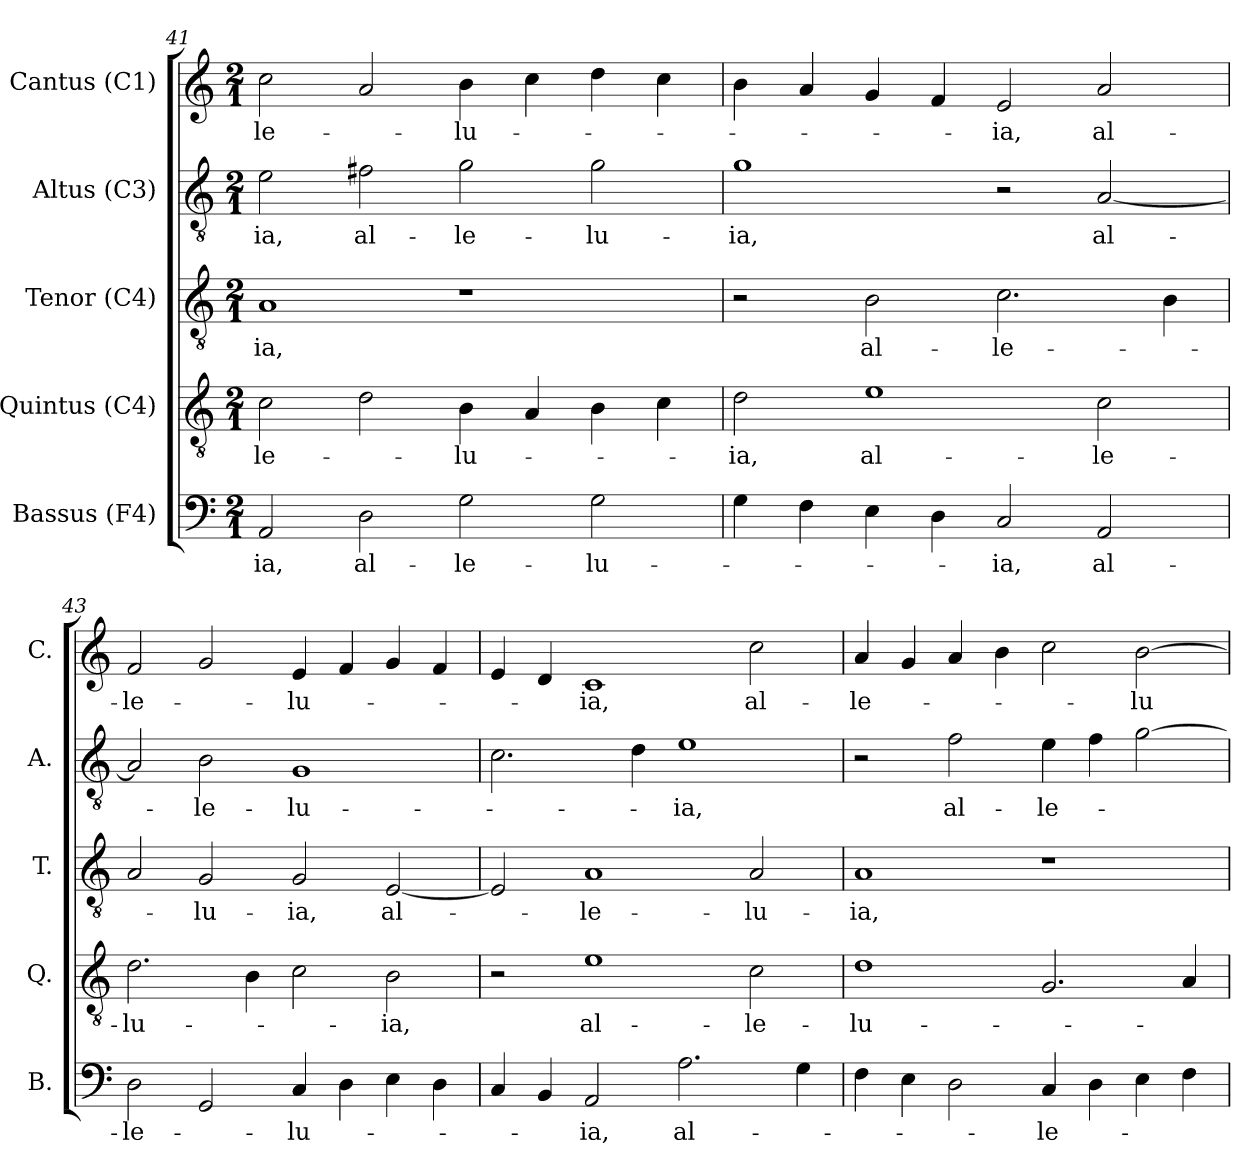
**kern	**text	**kern	**text	**kern	**text	**kern	**text	**kern	**text
*part5	*part5	*part4	*part4	*part3	*part3	*part2	*part2	*part1	*part1
*staff5	*staff5	*staff4	*staff4	*staff3	*staff3	*staff2	*staff2	*staff1	*staff1
*I"Bassus (F4)	*	*I"Quintus (C4)	*	*I"Tenor (C4)	*	*I"Altus (C3)	*	*I"Cantus (C1)	*
*I'B.	*	*I'Q.	*	*I'T.	*	*I'A.	*	*I'C.	*
*clefF4	*	*clefGv2	*	*clefGv2	*	*clefGv2	*	*clefG2	*
*	*	*ITrd7c12	*	*ITrd7c12	*	*ITrd7c12	*	*	*
*k[]	*	*k[]	*	*k[]	*	*k[]	*	*k[]	*
*C:	*	*C:	*	*C:	*	*C:	*	*C:	*
*M2/1	*	*M2/1	*	*M2/1	*	*M2/1	*	*M2/1	*
=41	=41	=41	=41	=41	=41	=41	=41	=41	=41
!	!LO:LY:b:color=#000000	!	!	!	!	!	!	!	!
!	!	!	!LO:LY:b:color=#000000	!	!	!	!	!	!
!	!	!	!	!	!LO:LY:b:color=#000000	!	!	!	!
!	!	!	!	!	!	!	!LO:LY:b:color=#000000	!	!
!	!	!	!	!	!	!	!	!	!LO:LY:b:color=#000000
2AAi/	-ia,	2Ci\	-le-	1AAi	-ia,	2Ei\	-ia,	2cci\	-le-
!	!LO:LY:b:color=#000000	!	!	!	!	!	!	!	!
!	!	!	!	!	!	!	!LO:LY:b:color=#000000	!	!
2Di\	al-	2Di\	.	.	.	2F#Xi\	al-	2ai/	.
!	!LO:LY:b:color=#000000	!	!	!	!	!	!	!	!
!	!	!	!LO:LY:b:color=#000000	!	!	!	!	!	!
!	!	!	!	!	!	!	!LO:LY:b:color=#000000	!	!
!	!	!	!	!	!	!	!	!	!LO:LY:b:color=#000000
2Gi\	-le-	4BBi\	-lu-	1r	.	2Gi\	-le-	4bi\	-lu-
.	.	4AAi/	.	.	.	.	.	4cci\	.
!	!LO:LY:b:color=#000000	!	!	!	!	!	!	!	!
!	!	!	!	!	!	!	!LO:LY:b:color=#000000	!	!
2Gi\	-lu-	4BBi\	.	.	.	2Gi\	-lu-	4ddi\	.
.	.	4Ci\	.	.	.	.	.	4cci\	.
=42	=42	=42	=42	=42	=42	=42	=42	=42	=42
!	!	!	!LO:LY:b:color=#000000	!	!	!	!	!	!
!	!	!	!	!	!	!	!LO:LY:b:color=#000000	!	!
4Gi\	.	2Di\	-ia,	2r	.	1Gi	-ia,	4bi\	.
4Fi\	.	.	.	.	.	.	.	4ai/	.
!	!	!	!LO:LY:b:color=#000000	!	!	!	!	!	!
!	!	!	!	!	!LO:LY:b:color=#000000	!	!	!	!
4Ei\	.	1Ei	al-	2BBi\	al-	.	.	4gi/	.
4Di\	.	.	.	.	.	.	.	4fi/	.
!	!LO:LY:b:color=#000000	!	!	!	!	!	!	!	!
!	!	!	!	!	!LO:LY:b:color=#000000	!	!	!	!
!	!	!	!	!	!	!	!	!	!LO:LY:b:color=#000000
2Ci/	-ia,	.	.	2.Ci\	-le-	2r	.	2ei/	-ia,
!	!LO:LY:b:color=#000000	!	!	!	!	!	!	!	!
!	!	!	!LO:LY:b:color=#000000	!	!	!	!	!	!
!	!	!	!	!	!	!	!LO:LY:b:color=#000000	!	!
!	!	!	!	!	!	!	!	!	!LO:LY:b:color=#000000
2AAi/	al-	2Ci\	-le-	.	.	[2AAi/	al-	2ai/	al-
.	.	.	.	4BBi\	.	.	.	.	.
=43	=43	=43	=43	=43	=43	=43	=43	=43	=43
!	!LO:LY:b:color=#000000	!	!	!	!	!	!	!	!
!	!	!	!LO:LY:b:color=#000000	!	!	!	!	!	!
!	!	!	!	!	!	!	!	!	!LO:LY:b:color=#000000
2Di\	-le-	2.Di\	-lu-	2AAi/	.	2AAi/]	.	2fi/	-le-
!	!	!	!	!	!LO:LY:b:color=#000000	!	!	!	!
!	!	!	!	!	!	!	!LO:LY:b:color=#000000	!	!
2GGi/	.	.	.	2GGi/	-lu-	2BBi\	-le-	2gi/	.
.	.	4BBi\	.	.	.	.	.	.	.
!	!LO:LY:b:color=#000000	!	!	!	!	!	!	!	!
!	!	!	!	!	!LO:LY:b:color=#000000	!	!	!	!
!	!	!	!	!	!	!	!LO:LY:b:color=#000000	!	!
!	!	!	!	!	!	!	!	!	!LO:LY:b:color=#000000
4Ci/	-lu-	2Ci\	.	2GGi/	-ia,	1GGi	-lu-	4ei/	-lu-
4Di\	.	.	.	.	.	.	.	4fi/	.
!	!	!	!LO:LY:b:color=#000000	!	!	!	!	!	!
!	!	!	!	!	!LO:LY:b:color=#000000	!	!	!	!
4Ei\	.	2BBi\	-ia,	[2EEi/	al-	.	.	4gi/	.
4Di\	.	.	.	.	.	.	.	4fi/	.
!!LO:LB:g=z
=44	=44	=44	=44	=44	=44	=44	=44	=44	=44
4Ci/	.	2r	.	2EEi/]	.	2.Ci\	.	4ei/	.
4BBi/	.	.	.	.	.	.	.	4di/	.
!	!LO:LY:b:color=#000000	!	!	!	!	!	!	!	!
!	!	!	!LO:LY:b:color=#000000	!	!	!	!	!	!
!	!	!	!	!	!LO:LY:b:color=#000000	!	!	!	!
!	!	!	!	!	!	!	!	!	!LO:LY:b:color=#000000
2AAi/	-ia,	1Ei	al-	1AAi	-le-	.	.	1ci	-ia,
.	.	.	.	.	.	4Di\	.	.	.
!	!LO:LY:b:color=#000000	!	!	!	!	!	!	!	!
!	!	!	!	!	!	!	!LO:LY:b:color=#000000	!	!
2.Ai\	al-	.	.	.	.	1Ei	-ia,	.	.
!	!	!	!LO:LY:b:color=#000000	!	!	!	!	!	!
!	!	!	!	!	!LO:LY:b:color=#000000	!	!	!	!
!	!	!	!	!	!	!	!	!	!LO:LY:b:color=#000000
.	.	2Ci\	-le-	2AAi/	-lu-	.	.	2cci\	al-
4Gi\	.	.	.	.	.	.	.	.	.
=45	=45	=45	=45	=45	=45	=45	=45	=45	=45
!	!	!	!LO:LY:b:color=#000000	!	!	!	!	!	!
!	!	!	!	!	!LO:LY:b:color=#000000	!	!	!	!
!	!	!	!	!	!	!	!	!	!LO:LY:b:color=#000000
4Fi\	.	1Di	-lu-	1AAi	-ia,	2r	.	4ai/	-le-
4Ei\	.	.	.	.	.	.	.	4gi/	.
!	!	!	!	!	!	!	!LO:LY:b:color=#000000	!	!
2Di\	.	.	.	.	.	2Fi\	al-	4ai/	.
.	.	.	.	.	.	.	.	4bi\	.
!	!LO:LY:b:color=#000000	!	!	!	!	!	!	!	!
!	!	!	!	!	!	!	!LO:LY:b:color=#000000	!	!
4Ci/	-le-	2.GGi/	.	1r	.	4Ei\	-le-	2cci\	.
4Di\	.	.	.	.	.	4Fi\	.	.	.
!	!	!	!	!	!	!	!	!	!LO:LY:b:color=#000000
4Ei\	.	.	.	.	.	[2Gi\	.	[2bi\	-lu-
4Fi\	.	4AAi/	.	.	.	.	.	.	.
=	=	=	=	=	=	=	=	=	=
*-	*-	*-	*-	*-	*-	*-	*-	*-	*-
